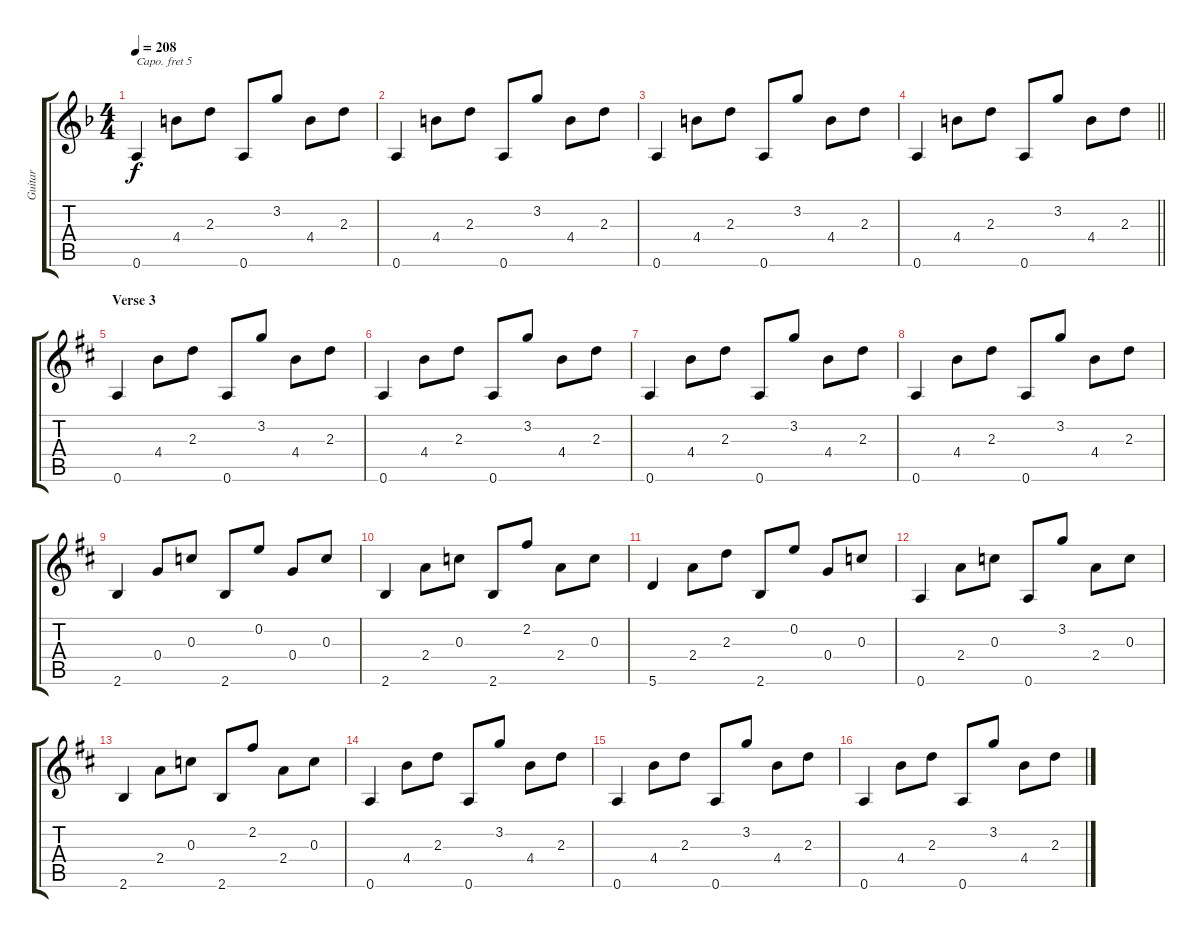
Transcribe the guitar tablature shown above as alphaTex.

\track ("Guitar" "Guitar") {instrument acousticguitarnylon}
\staff {score tabs}
\capo 5
\tuning (E4 B3 G3 D3 A2 E2) {hide}
\ts (4 4)
\tempo 208
\clef g2
\ks f
0.6.4{dy f} 4.4.8 2.3.8 0.6.8 3.2.8 4.4.8 2.3.8 |
0.6.4 4.4.8 2.3.8 0.6.8 3.2.8 4.4.8 2.3.8 |
0.6.4 4.4.8 2.3.8 0.6.8 3.2.8 4.4.8 2.3.8 |
\barLineRight lightlight
0.6.4 4.4.8 2.3.8 0.6.8 3.2.8 4.4.8 2.3.8 |
\section ("" "Verse 3")
\ks d
0.6.4 4.4.8 2.3.8 0.6.8 3.2.8 4.4.8 2.3.8 |
0.6.4 4.4.8 2.3.8 0.6.8 3.2.8 4.4.8 2.3.8 |
0.6.4 4.4.8 2.3.8 0.6.8 3.2.8 4.4.8 2.3.8 |
0.6.4 4.4.8 2.3.8 0.6.8 3.2.8 4.4.8 2.3.8 |
2.6.4 0.4.8 0.3.8 2.6.8 0.2.8 0.4.8 0.3.8 |
2.6.4 2.4.8 0.3.8 2.6.8 2.2.8 2.4.8 0.3.8 |
5.6.4 2.4.8 2.3.8 2.6.8 0.2.8 0.4.8 0.3.8 |
0.6.4 2.4.8 0.3.8 0.6.8 3.2.8 2.4.8 0.3.8 |
2.6.4 2.4.8 0.3.8 2.6.8 2.2.8 2.4.8 0.3.8 |
0.6.4 4.4.8 2.3.8 0.6.8 3.2.8 4.4.8 2.3.8 |
0.6.4 4.4.8 2.3.8 0.6.8 3.2.8 4.4.8 2.3.8 |
0.6.4 4.4.8 2.3.8 0.6.8 3.2.8 4.4.8 2.3.8
